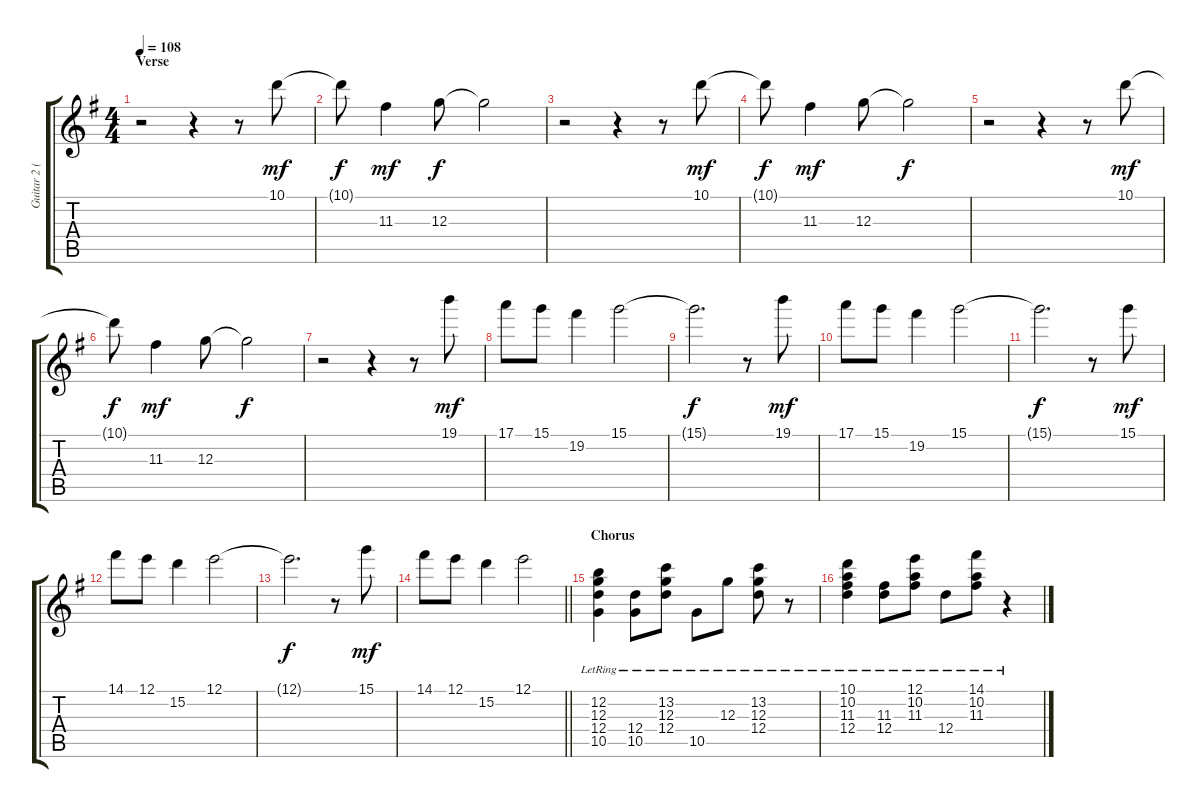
\track ("Guitar 2 (Clean)" "Guitar 2 (") {instrument electricguitarjazz}
\staff {score tabs}
\tuning (E4 B3 G3 D3 A2 E2) {hide}
\ts (4 4)
\section ("" "Verse")
\tempo 108
\clef g2
\ks g
r.2{dy mf} r.4 r.8 10.1.8 |
10.1{t}.8{dy f} 11.3.4{dy mf} 12.3.8{dy f} 12.3{t}.2 |
r.2 r.4 r.8 10.1.8{dy mf} |
10.1{t}.8{dy f} 11.3.4{dy mf} 12.3.8 12.3{t}.2{dy f} |
r.2 r.4 r.8 10.1.8{dy mf} |
10.1{t}.8{dy f} 11.3.4{dy mf} 12.3.8 12.3{t}.2{dy f} |
r.2 r.4 r.8 19.1.8{dy mf} |
17.1.8 15.1.8 19.2.4 15.1.2 |
15.1{t}.2{d dy f} r.8 19.1.8{dy mf} |
17.1.8 15.1.8 19.2.4 15.1.2 |
15.1{t}.2{d dy f} r.8 15.1.8{dy mf} |
14.1.8 12.1.8 15.2.4 12.1.2 |
12.1{t}.2{d dy f} r.8 15.1.8{dy mf} |
\barLineRight lightlight
14.1.8 12.1.8 15.2.4 12.1.2 |
\section ("" "Chorus")
(12.2{lr} 12.3{lr} 12.4{lr} 10.5{lr}).4 (12.4{lr} 10.5{lr}).8 (13.2{lr} 12.3{lr} 12.4{lr}).8 10.5{lr}.8 12.3{lr}.8 (13.2{lr} 12.3{lr} 12.4{lr}).8 r.8 |
(10.1{lr} 10.2{lr} 11.3{lr} 12.4{lr}).4 (11.3{lr} 12.4{lr}).8 (12.1{lr} 10.2{lr} 11.3{lr}).8 12.4{lr}.8 (14.1{lr} 10.2{lr} 11.3{lr}).8 r.4
